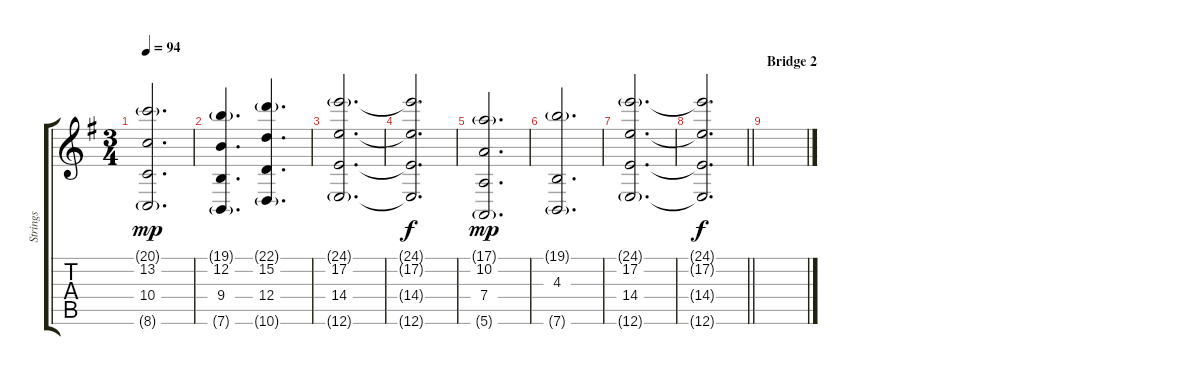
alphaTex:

\track ("Strings" "Strings") {instrument stringensemble1}
\staff {score tabs}
\tuning (E4 B3 G3 D3 A2 E2) {hide}
\ts (3 4)
\tempo 94
\clef g2
\ks g
(20.1{g} 13.2 10.4 8.6{g}).2{d dy mp} |
(19.1{g} 12.2 9.4 7.6{g}).4{d} (22.1{g} 15.2 12.4 10.6{g}).4{d} |
(24.1{g} 17.2 14.4 12.6{g}).2{d} |
(24.1{t} 17.2{t} 14.4{t} 12.6{t}).2{d dy f} |
(17.1{g} 10.2 7.4 5.6{g}).2{d dy mp} |
(19.1{g} 4.3 7.6{g}).2{d} |
(24.1{g} 17.2 14.4 12.6{g}).2{d} |
\barLineRight lightlight
(24.1{t} 17.2{t} 14.4{t} 12.6{t}).2{d dy f} |
\section ("" "Bridge 2")
